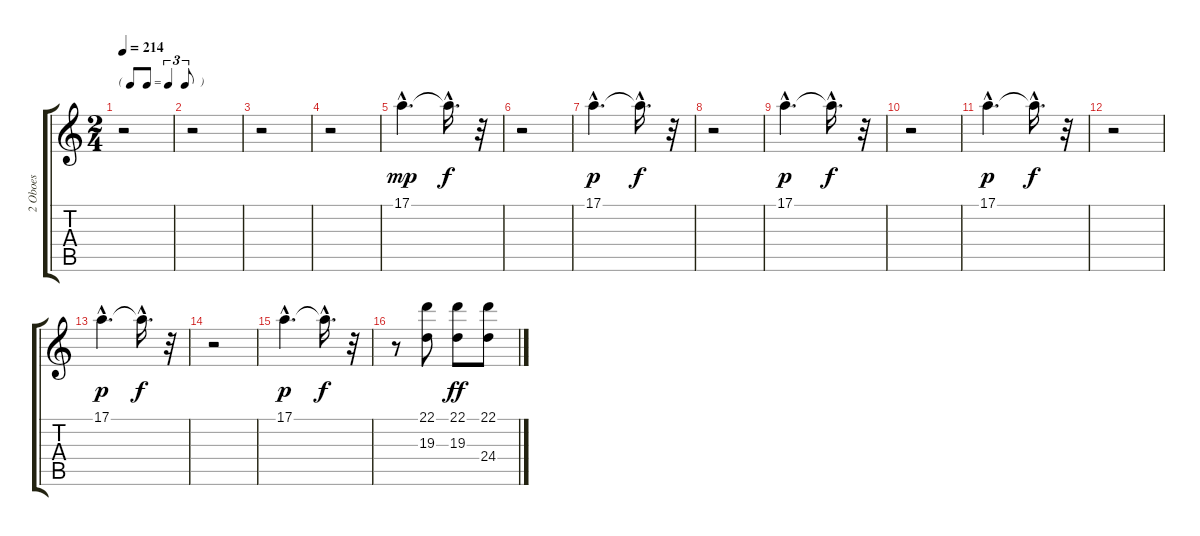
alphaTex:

\track ("2 Oboes" "2 Oboes") {instrument oboe}
\staff {score tabs}
\tuning (E4 B3 G3 D3 A2 E2) {hide}
\ts (2 4)
\tf triplet8th
\tempo 214
\clef g2
\ks c
r.2{dy f} |
r.2 |
r.2 |
r.2 |
17.1{hac}.4{d dy mp} 17.1{hac t}.16{d dy f} r.32 |
r.2 |
17.1{hac}.4{d dy p} 17.1{hac t}.16{d dy f} r.32 |
r.2 |
17.1{hac}.4{d dy p} 17.1{hac t}.16{d dy f} r.32 |
r.2 |
17.1{hac}.4{d dy p} 17.1{hac t}.16{d dy f} r.32 |
r.2 |
17.1{hac}.4{d dy p} 17.1{hac t}.16{d dy f} r.32 |
r.2 |
17.1{hac}.4{d dy p} 17.1{hac t}.16{d dy f} r.32 |
r.8 (22.1 19.3).8 (22.1 19.3).8{dy ff} (22.1 24.4).8
